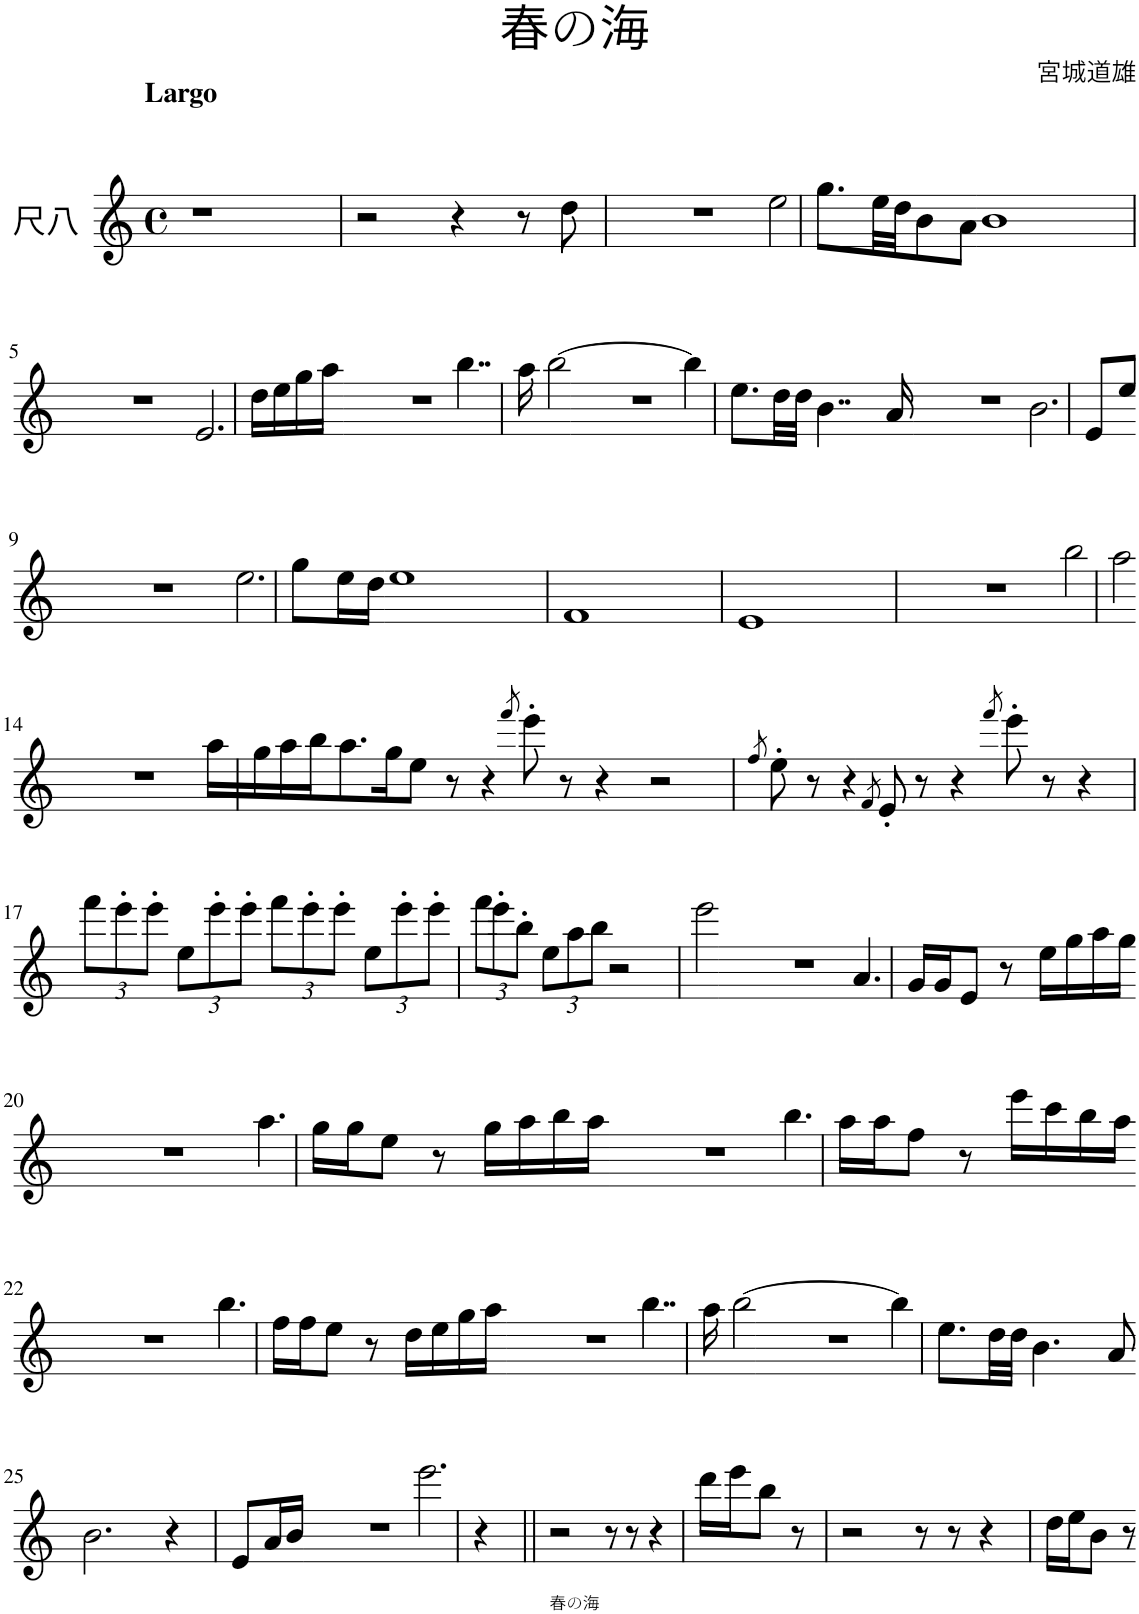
**kern
*part1
*staff1
*I"尺八
*clefG2
*k[]
*M4/4
*met(c)
=1
!LO:TX:a:B:t=Largo
1r
=2
2r
4r
8r
8dd\
=3
1r
2ee\
8.gg\L
32ee\LL
32dd\JJ
8b\
8a\J
=4
1b
!!LO:LB:g=z
=5
1r
2.e/
16dd\LL
16ee\
16gg\
16aa\JJ
=6
1r
4..bb\
16aa\
[2bb\
=7
1r
4bb\]
8.ee\L
32dd\LL
32dd\JJJ
4..b\
16a/
=8
1r
2.b\
8e/L
8ee/J
!!LO:LB:g=z
=9
1r
2.ee\
8gg\L
16ee\L
16dd\JJ
=10
1ee
=11
1f
=12
1e
=13
1r
2bb\
[2aa\
!!LO:LB:g=z
=14
1r
16aa\LL]
16gg\
16aa\
16bb\J
8.aa\
16gg\K
8ee\J
8r
4r
=15
8qfff/
8eee'\
8r
4r
2r
2ryy
8qff/
8ee'\
8r
4r
=16
8qf/
8e'/
8r
4r
8qfff/
8eee'\
8r
4r
!!LO:LB:g=z
=17
*Xbrackettup
12fff\L
12eee'\
12eee'\J
12ee\L
12eee'\
12eee'\J
12fff\L
12eee'\
12eee'\J
12ee\L
12eee'\
12eee'\J
=18
12fff\L
12eee'\
12bb'\J
12ee\L
12aa\
12bb\J
2r
2ryy
2eee\
=19
1r
4.a/
16g/LL
16g/J
8e/J
8r
16ee\LL
16gg\
16aa\
16gg\JJ
!!LO:LB:g=z
=20
1r
4.aa\
16gg\LL
16gg\J
8ee\J
8r
16gg\LL
16aa\
16bb\
16aa\JJ
=21
1r
4.bb\
16aa\LL
16aa\J
8ff\J
8r
16eee\LL
16ccc\
16bb\
16aa\JJ
!!LO:LB:g=z
=22
1r
4.bb\
16ff\LL
16ff\J
8ee\J
8r
16dd\LL
16ee\
16gg\
16aa\JJ
=23
1r
4..bb\
16aa\
[2bb\
=24
1r
4bb\]
8.ee\L
32dd\LL
32dd\JJJ
4.b\
8a/
!!LO:LB:g=z
=25
2.b\
4r
2.ryy
8e/L
16a/L
16b/JJ
=26
1r
2.eee\
4r
=27
2r
8r
8r
4r
8ryy
16ddd\LL
16eee\J
8bb\J
8r
=28
2r
8r
8r
4r
8ryy
16dd\LL
16ee\J
8b\J
8r
=
*-
